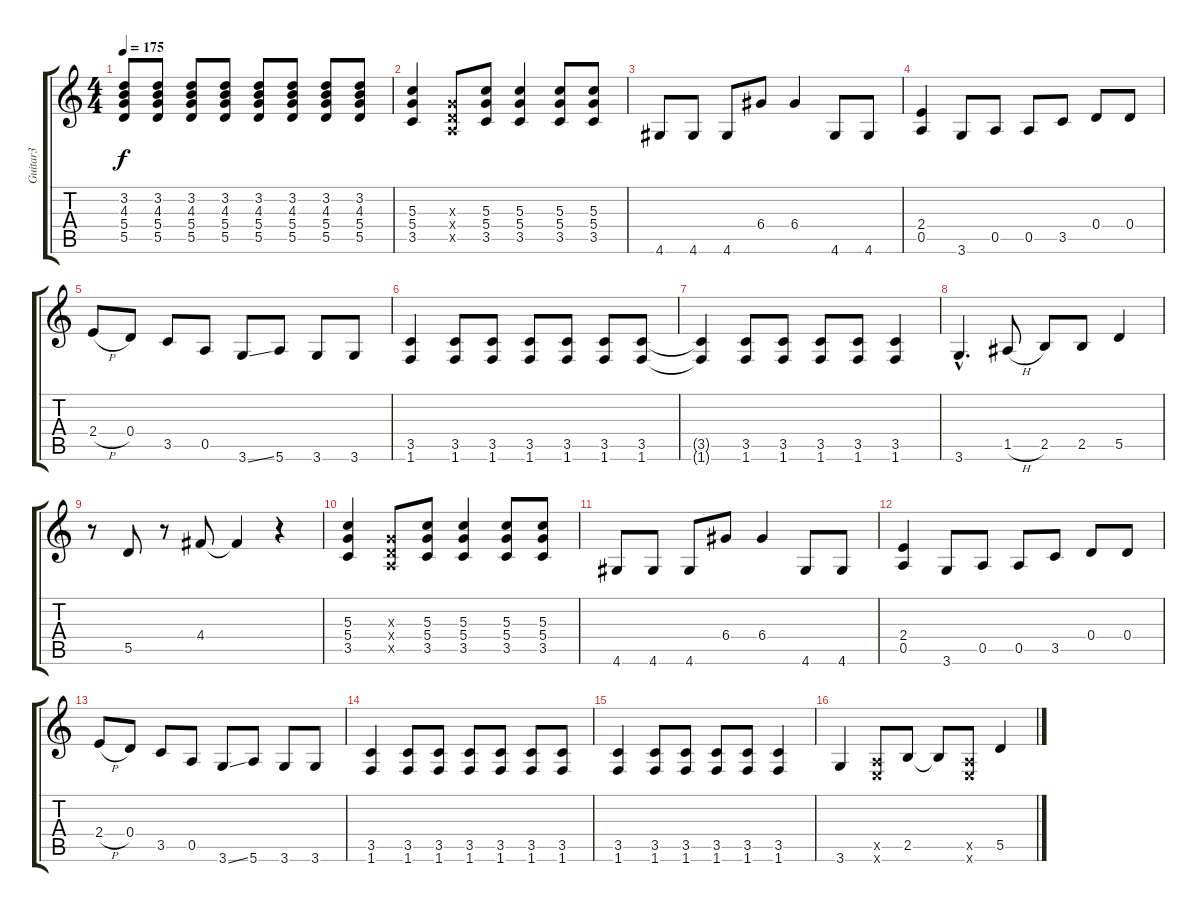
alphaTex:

\track ("Guitar3" "Guitar3") {instrument distortionguitar}
\staff {score tabs}
\tuning (E4 B3 G3 D3 A2 E2) {hide}
\ts (4 4)
\tempo 175
\clef g2
\ks c
(3.2 4.3 5.4 5.5).8{dy f} (3.2 4.3 5.4 5.5).8 (3.2 4.3 5.4 5.5).8 (3.2 4.3 5.4 5.5).8 (3.2 4.3 5.4 5.5).8 (3.2 4.3 5.4 5.5).8 (3.2 4.3 5.4 5.5).8 (3.2 4.3 5.4 5.5).8 |
(5.3 5.4 3.5).4 (0.3{x} 0.4{x} 0.5{x}).8 (5.3 5.4 3.5).8 (5.3 5.4 3.5).4 (5.3 5.4 3.5).8 (5.3 5.4 3.5).8 |
4.6.8 4.6.8 4.6.8 6.4.8 6.4.4 4.6.8 4.6.8 |
(2.4 0.5).4 3.6.8 0.5.8 0.5.8 3.5.8 0.4.8 0.4.8 |
2.4{h}.8 0.4.8 3.5.8 0.5.8 3.6{ss}.8 5.6.8 3.6.8 3.6.8 |
(3.5 1.6).4 (3.5 1.6).8 (3.5 1.6).8 (3.5 1.6).8 (3.5 1.6).8 (3.5 1.6).8 (3.5 1.6).8 |
(3.5{t} 1.6{t}).4 (3.5 1.6).8 (3.5 1.6).8 (3.5 1.6).8 (3.5 1.6).8 (3.5 1.6).4 |
3.6{hac}.4{d} 1.5{h}.8 2.5.8 2.5.8 5.5.4 |
r.8 5.5.8 r.8 4.4.8 4.4{t}.4 r.4 |
(5.3 5.4 3.5).4 (0.3{x} 0.4{x} 0.5{x}).8 (5.3 5.4 3.5).8 (5.3 5.4 3.5).4 (5.3 5.4 3.5).8 (5.3 5.4 3.5).8 |
4.6.8 4.6.8 4.6.8 6.4.8 6.4.4 4.6.8 4.6.8 |
(2.4 0.5).4 3.6.8 0.5.8 0.5.8 3.5.8 0.4.8 0.4.8 |
2.4{h}.8 0.4.8 3.5.8 0.5.8 3.6{ss}.8 5.6.8 3.6.8 3.6.8 |
(3.5 1.6).4 (3.5 1.6).8 (3.5 1.6).8 (3.5 1.6).8 (3.5 1.6).8 (3.5 1.6).8 (3.5 1.6).8 |
(3.5 1.6).4 (3.5 1.6).8 (3.5 1.6).8 (3.5 1.6).8 (3.5 1.6).8 (3.5 1.6).4 |
3.6.4 (0.5{x} 0.6{x}).8 2.5.8 2.5{t}.8 (0.5{x} 0.6{x}).8 5.5.4
